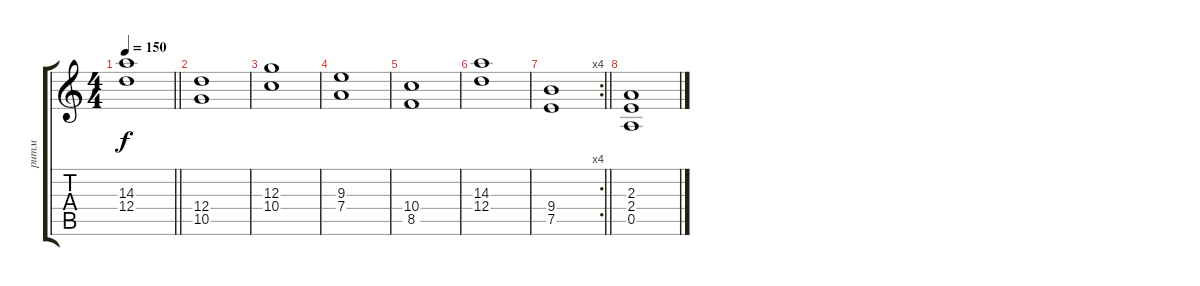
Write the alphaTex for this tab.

\track ("ритм" "ритм") {instrument overdrivenguitar}
\staff {score tabs}
\tuning (E4 B3 G3 D3 A2 E2) {hide}
\ts (4 4)
\tempo 150
\clef g2
\barLineRight lightlight
\ks c
(14.3 12.4).1{dy f} |
(12.4 10.5).1 |
(12.3 10.4).1 |
(9.3 7.4).1 |
(10.4 8.5).1 |
(14.3 12.4).1 |
\rc 4
\barLineRight lightlight
(9.4 7.5).1 |
(2.3 2.4 0.5).1
